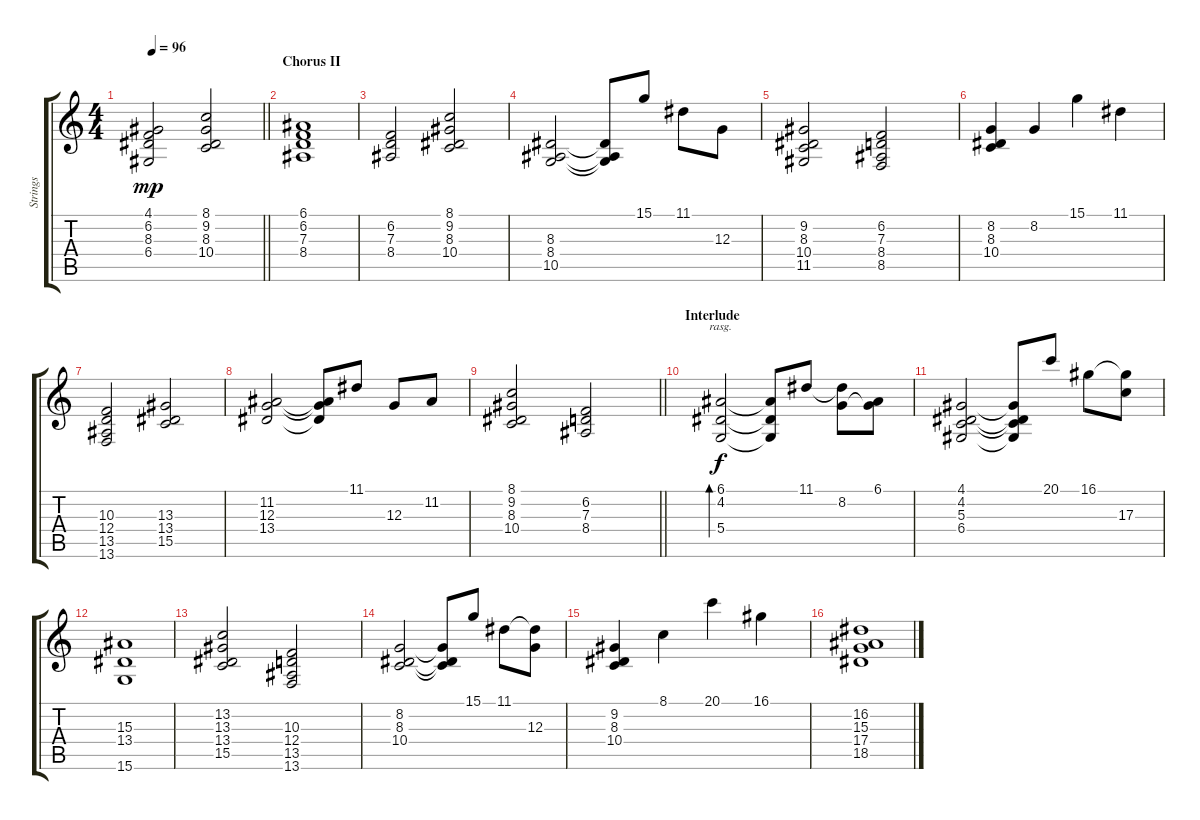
\track ("Strings " "Strings ") {instrument stringensemble1}
\staff {score tabs}
\tuning (E4 B3 G3 D3 A2 E2) {hide}
\ts (4 4)
\tempo 96
\clef g2
\barLineRight lightlight
\ks c
(4.1 6.2 8.3 6.4).2{dy mp} (8.1 9.2 8.3 10.4).2 |
\section ("" "Chorus II")
(6.1 6.2 7.3 8.4).1 |
(6.2 7.3 8.4).2 (8.1 9.2 8.3 10.4).2 |
(8.3 8.4 10.5).2 (8.3{t} 8.4{t} 10.5{t}).8 15.1.8 11.1.8 12.3.8 |
(9.2 8.3 10.4 11.5).2 (6.2 7.3 8.4 8.5).2 |
(8.2 8.3 10.4).4 8.2.4 15.1.4 11.1.4 |
(10.3 12.4 13.5 13.6).2 (13.3 13.4 15.5).2 |
(11.2 12.3 13.4).2 (11.2{t} 12.3{t} 13.4{t}).8 11.1.8 12.3.8 11.2.8 |
\barLineRight lightlight
(8.1 9.2 8.3 10.4).2 (6.2 7.3 8.4).2 |
\section ("" "Interlude")
(6.1 4.2 5.4).2{bd 480 rasg ii dy f} (6.1{t} 4.2{t} 5.4{t}).8 11.1.8 (11.1{t} 8.2).8 (6.1 8.2{t}).8 |
(4.1 4.2 5.3 6.4).2 (4.1{t} 4.2{t} 5.3{t} 6.4{t}).8 20.1.8 16.1.8 (16.1{t} 17.3).8 |
(15.3 13.4 15.6).1 |
(13.2 13.3 13.4 15.5).2 (10.3 12.4 13.5 13.6).2 |
(8.2 8.3 10.4).2 (8.2{t} 8.3{t} 10.4{t}).8 15.1.8 11.1.8 (11.1{t} 12.3).8 |
(9.2 8.3 10.4).4 8.1.4 20.1.4 16.1.4 |
(16.2 15.3 17.4 18.5).1
